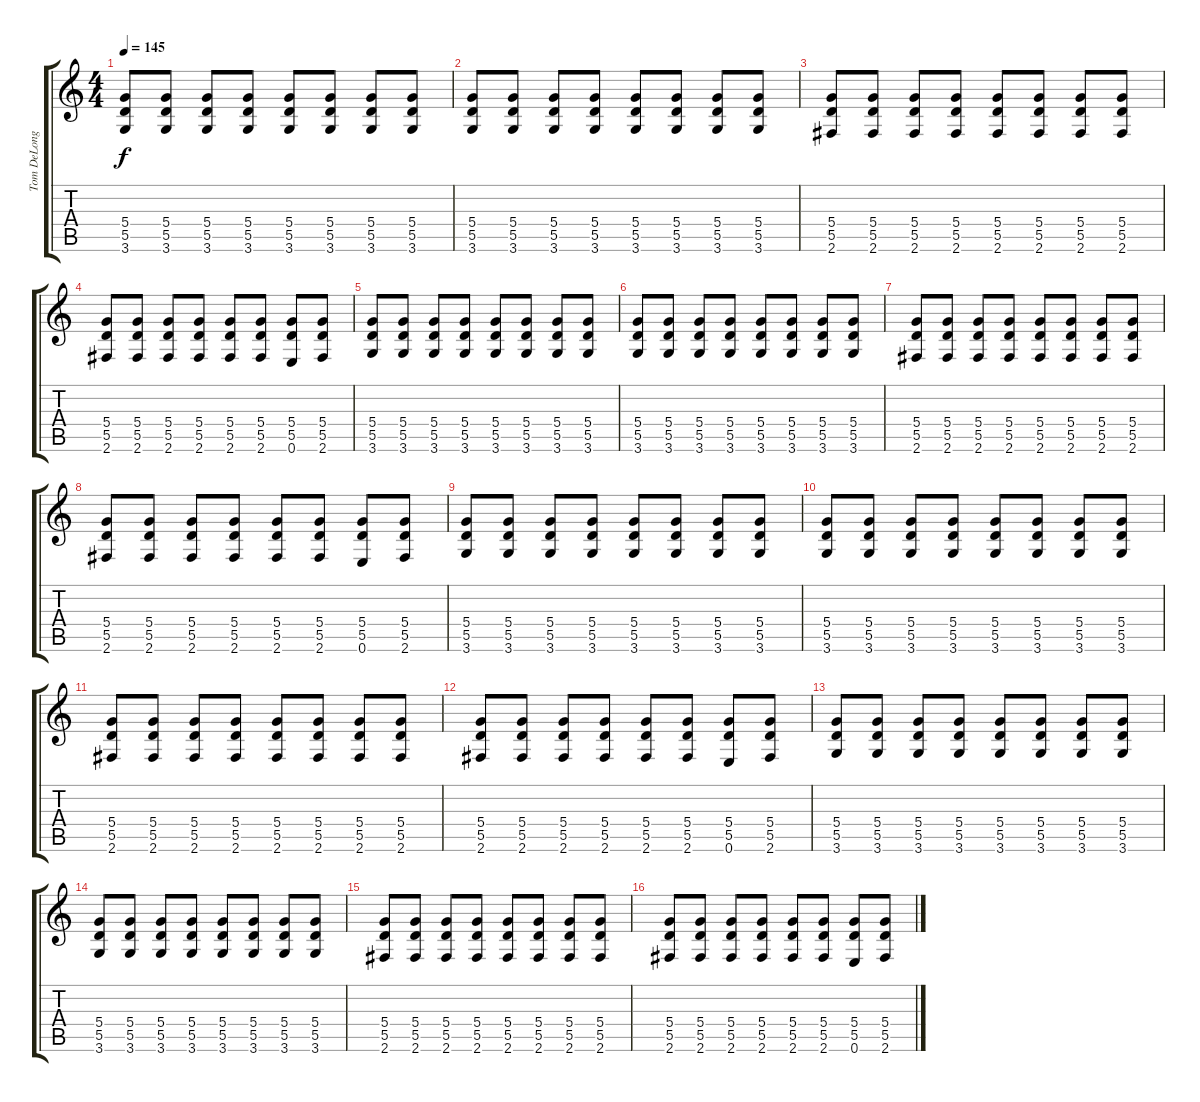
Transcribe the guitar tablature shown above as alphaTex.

\track ("Tom DeLonge (Guitar)" "Tom DeLong") {instrument electricguitarclean}
\staff {score tabs}
\tuning (E4 B3 G3 D3 A2 E2) {hide}
\ts (4 4)
\tempo 145
\clef g2
\ks c
(5.4 5.5 3.6).8{dy f instrument distortionguitar} (5.4 5.5 3.6).8 (5.4 5.5 3.6).8 (5.4 5.5 3.6).8 (5.4 5.5 3.6).8 (5.4 5.5 3.6).8 (5.4 5.5 3.6).8 (5.4 5.5 3.6).8 |
(5.4 5.5 3.6).8 (5.4 5.5 3.6).8 (5.4 5.5 3.6).8 (5.4 5.5 3.6).8 (5.4 5.5 3.6).8 (5.4 5.5 3.6).8 (5.4 5.5 3.6).8 (5.4 5.5 3.6).8 |
(5.4 5.5 2.6).8 (5.4 5.5 2.6).8 (5.4 5.5 2.6).8 (5.4 5.5 2.6).8 (5.4 5.5 2.6).8 (5.4 5.5 2.6).8 (5.4 5.5 2.6).8 (5.4 5.5 2.6).8 |
(5.4 5.5 2.6).8 (5.4 5.5 2.6).8 (5.4 5.5 2.6).8 (5.4 5.5 2.6).8 (5.4 5.5 2.6).8 (5.4 5.5 2.6).8 (5.4 5.5 0.6).8 (5.4 5.5 2.6).8 |
(5.4 5.5 3.6).8{instrument distortionguitar} (5.4 5.5 3.6).8 (5.4 5.5 3.6).8 (5.4 5.5 3.6).8 (5.4 5.5 3.6).8 (5.4 5.5 3.6).8 (5.4 5.5 3.6).8 (5.4 5.5 3.6).8 |
(5.4 5.5 3.6).8 (5.4 5.5 3.6).8 (5.4 5.5 3.6).8 (5.4 5.5 3.6).8 (5.4 5.5 3.6).8 (5.4 5.5 3.6).8 (5.4 5.5 3.6).8 (5.4 5.5 3.6).8 |
(5.4 5.5 2.6).8 (5.4 5.5 2.6).8 (5.4 5.5 2.6).8 (5.4 5.5 2.6).8 (5.4 5.5 2.6).8 (5.4 5.5 2.6).8 (5.4 5.5 2.6).8 (5.4 5.5 2.6).8 |
(5.4 5.5 2.6).8 (5.4 5.5 2.6).8 (5.4 5.5 2.6).8 (5.4 5.5 2.6).8 (5.4 5.5 2.6).8 (5.4 5.5 2.6).8 (5.4 5.5 0.6).8 (5.4 5.5 2.6).8 |
(5.4 5.5 3.6).8{instrument distortionguitar} (5.4 5.5 3.6).8 (5.4 5.5 3.6).8 (5.4 5.5 3.6).8 (5.4 5.5 3.6).8 (5.4 5.5 3.6).8 (5.4 5.5 3.6).8 (5.4 5.5 3.6).8 |
(5.4 5.5 3.6).8 (5.4 5.5 3.6).8 (5.4 5.5 3.6).8 (5.4 5.5 3.6).8 (5.4 5.5 3.6).8 (5.4 5.5 3.6).8 (5.4 5.5 3.6).8 (5.4 5.5 3.6).8 |
(5.4 5.5 2.6).8{volume 12} (5.4 5.5 2.6).8 (5.4 5.5 2.6).8 (5.4 5.5 2.6).8 (5.4 5.5 2.6).8 (5.4 5.5 2.6).8 (5.4 5.5 2.6).8 (5.4 5.5 2.6).8 |
(5.4 5.5 2.6).8 (5.4 5.5 2.6).8 (5.4 5.5 2.6).8 (5.4 5.5 2.6).8 (5.4 5.5 2.6).8 (5.4 5.5 2.6).8 (5.4 5.5 0.6).8 (5.4 5.5 2.6).8 |
(5.4 5.5 3.6).8{volume 10 instrument distortionguitar} (5.4 5.5 3.6).8 (5.4 5.5 3.6).8 (5.4 5.5 3.6).8 (5.4 5.5 3.6).8 (5.4 5.5 3.6).8 (5.4 5.5 3.6).8 (5.4 5.5 3.6).8 |
(5.4 5.5 3.6).8 (5.4 5.5 3.6).8 (5.4 5.5 3.6).8 (5.4 5.5 3.6).8 (5.4 5.5 3.6).8 (5.4 5.5 3.6).8 (5.4 5.5 3.6).8 (5.4 5.5 3.6).8 |
(5.4 5.5 2.6).8{volume 5} (5.4 5.5 2.6).8 (5.4 5.5 2.6).8 (5.4 5.5 2.6).8 (5.4 5.5 2.6).8 (5.4 5.5 2.6).8 (5.4 5.5 2.6).8 (5.4 5.5 2.6).8 |
(5.4 5.5 2.6).8{volume 0} (5.4 5.5 2.6).8 (5.4 5.5 2.6).8 (5.4 5.5 2.6).8 (5.4 5.5 2.6).8 (5.4 5.5 2.6).8 (5.4 5.5 0.6).8 (5.4 5.5 2.6).8
